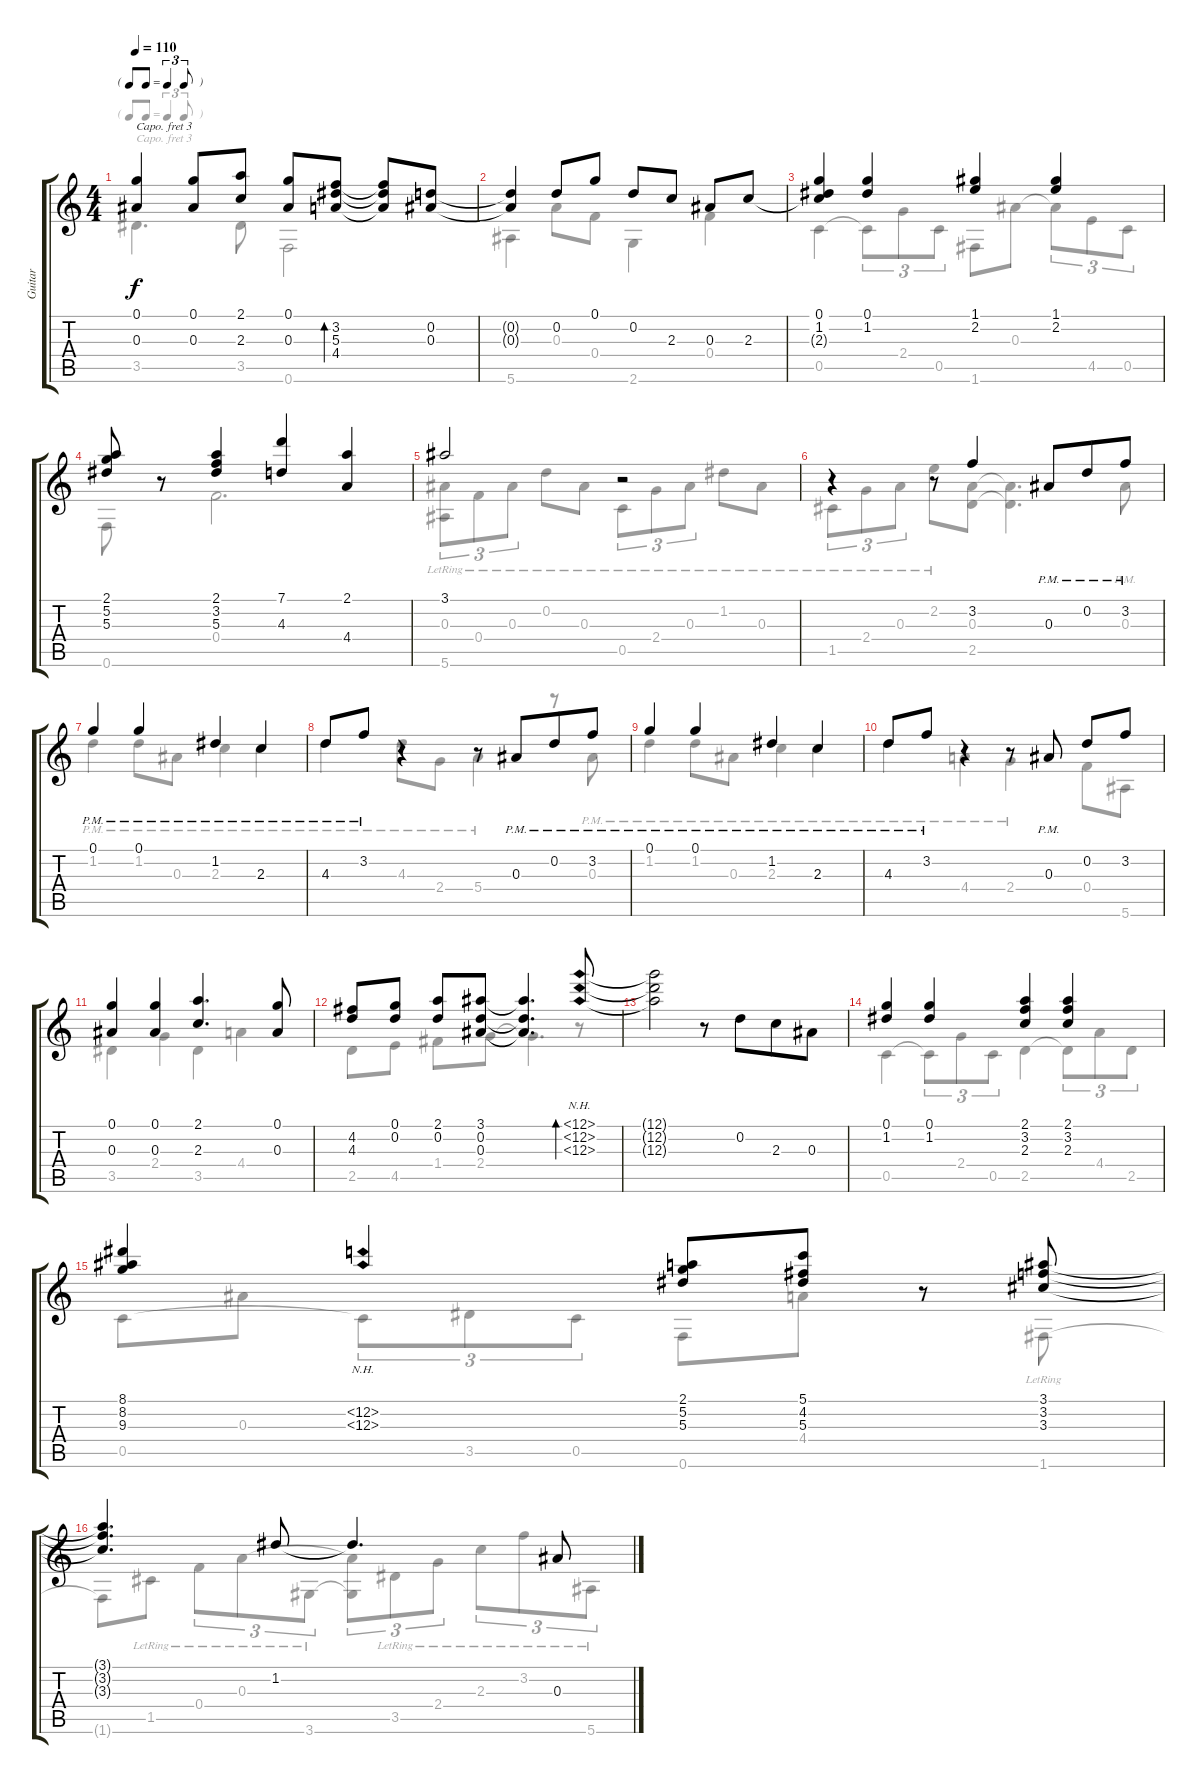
\track ("Guitar" "Guitar") {instrument acousticguitarnylon}
\staff {score tabs}
\capo 3
\tuning (E4 B3 G3 D3 A2 D2) {hide}
\voice
\ts (4 4)
\tf triplet8th
\tempo 110
\clef g2
\ks c
(0.1{t} 0.3{t}).4{dy f} (0.1 0.3).8 (2.1 2.3).8 (0.1 0.3).8 (3.2 5.3 4.4).8{bd 60} (3.2{t} 5.3{t} 4.4{t}).8 (0.2 0.3).8 |
(0.2{t} 0.3{t}).4 0.2.8 0.1.8 0.2.8 2.3.8 0.3.8 2.3.8 |
(0.1 1.2 2.3{t}).4 (0.1 1.2).4 (1.1 2.2).4 (1.1 2.2).4 |
(2.1 5.2 5.3).8 r.8 (2.1 3.2 5.3).4 (7.1 4.3).4 (2.1 4.4).4 |
3.1.2 r.2 |
r.4 r.8 3.2.4 0.3{pm}.8{beam Up beam merge} 0.2{pm}.8{beam Up} 3.2{pm}.8{beam Up} |
0.1{pm}.4 0.1{pm}.4 1.2{pm}.4 2.3{pm}.4 |
4.3{pm}.8 3.2{pm}.8 r.4 r.8 0.3{pm}.8{beam merge} 0.2{pm}.8 3.2{pm}.8 |
0.1{pm}.4 0.1{pm}.4 1.2{pm}.4 2.3{pm}.4 |
4.3{pm}.8 3.2{pm}.8 r.4 r.8 0.3{pm}.8 0.2.8 3.2.8 |
(0.1 0.3).4 (0.1 0.3).4 (2.1 2.3).4{d} (0.1 0.3).8 |
(4.2 4.3).8 (0.1 0.2).8 (2.1 0.2).8 (3.1 0.2 0.3).8 (3.1{t} 0.2{t} 0.3{t}).4{d} (12.1{nh} 12.2{nh} 12.3{nh}).8{bd 60} |
(12.1{t} 12.2{t} 12.3{t}).2 r.8 0.2.8{beam merge} 2.3.8 0.3.8 |
(0.1 1.2).4 (0.1 1.2).4 (2.1 3.2 2.3).4 (2.1 3.2 2.3).4 |
(8.1 8.2 9.3).4 (12.2{nh} 12.3{nh}).4 (2.1 5.2 5.3).8 (5.1 4.2 5.3).8 r.8 (3.1 3.2 3.3).8 |
(3.1{t} 3.2{t} 3.3{t}).4{d} 1.2.8 1.2{t}.4{d} 0.3.8
\voice
\clef g2
\ottava regular
\simile none
\ks c
3.5.4{d dy f} 3.5.8 0.6.2 |
5.6.4 0.3.8 0.4.8 2.6.4 0.4.4 |
0.5.4 0.5{t}.8{tu (3 2)} 2.4.8{tu (3 2)} 0.5.8{tu (3 2)} 1.6.8 0.3.8 0.3{t}.8{tu (3 2)} 4.5.8{tu (3 2)} 0.5.8{tu (3 2)} |
0.6.8 r.8 0.4.2{d} |
(0.3{lr} 5.6{lr}).8{tu (3 2)} 0.4{lr}.8{tu (3 2)} 0.3{lr}.8{tu (3 2)} 0.2{lr}.8 0.3{lr}.8 0.5{lr}.8{tu (3 2)} 2.4{lr}.8{tu (3 2)} 0.3{lr}.8{tu (3 2)} 1.2{lr}.8 0.3{lr}.8 |
1.5{lr}.8{tu (3 2)} 2.4{lr}.8{tu (3 2)} 0.3{lr}.8{tu (3 2)} 2.2{lr}.8 (0.3 2.5).8 (0.3{t} 2.5{t}).4{d} 0.3{pm}.8 |
1.2{pm}.4 1.2{pm}.8 0.3{pm}.8 2.3{pm}.4 2.3{pm}.4 |
4.3{pm}.4 4.3{pm}.8 2.4{pm}.8 5.4{pm}.4 r.8 0.3{pm}.8 |
1.2{pm}.4 1.2{pm}.8 0.3{pm}.8 2.3{pm}.4 2.3{pm}.4 |
4.3{pm}.4 4.4{pm}.4 2.4{pm}.4 0.4.8 5.6.8 |
3.5.4 2.4.4 3.5.4 4.4.4 |
2.5.8 4.5.8 1.4.8 2.4.8 2.4{t}.4{d} r.8 |
|
0.5.4 0.5{t}.8{tu (3 2)} 2.4.8{tu (3 2)} 0.5.8{tu (3 2)} 2.5.4 2.5{t}.8{tu (3 2)} 4.4.8{tu (3 2)} 2.5.8{tu (3 2)} |
0.5.8 0.3.8 0.5{t}.8{tu (3 2)} 3.5.8{tu (3 2)} 0.5.8{tu (3 2)} 0.6.8 4.4.8 r.8 1.6{lr}.8 |
1.6{t}.8 1.5{lr}.8 0.4{lr}.8{tu (3 2)} 0.3{lr}.8{tu (3 2)} 3.6{lr}.8{tu (3 2)} (0.3{t} 3.6{t}).8{tu (3 2)} 3.5{lr}.8{tu (3 2)} 2.4{lr}.8{tu (3 2)} 2.3{lr}.8{tu (3 2)} 3.2{lr}.8{tu (3 2)} 5.6{lr}.8{tu (3 2)}
